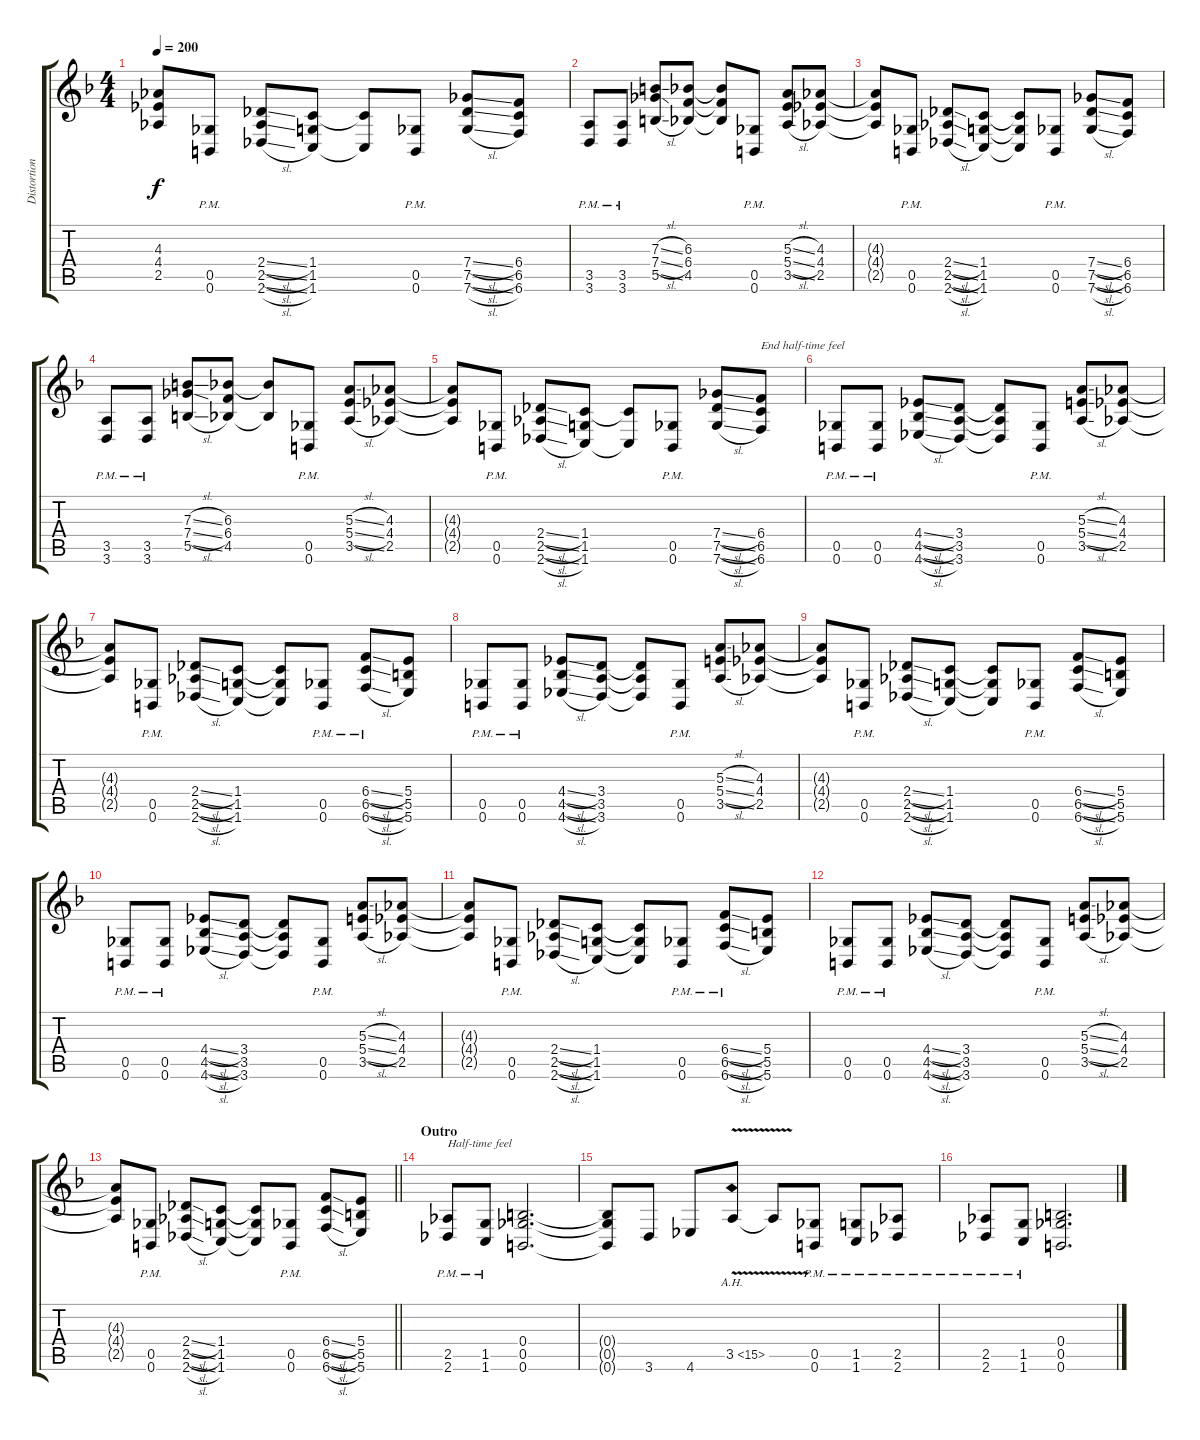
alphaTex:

\track ("Distortion guitar" "Distortion") {instrument distortionguitar}
\staff {score tabs}
\tuning (Db4 Ab3 E3 B2 Gb2 B1) {hide}
\ts (4 4)
\tempo 200
\clef g2
\ks f
(4.3{t} 4.4{t} 2.5{t}).8{dy f} (0.5{pm} 0.6{pm}).8 (2.4{sl} 2.5{sl} 2.6{sl}).8 (1.4 1.5 1.6).8 (1.4{t} 1.6{t}).8 (0.5{pm} 0.6{pm}).8 (7.4{sl} 7.5{sl} 7.6{sl}).8 (6.4 6.5 6.6).8 |
(3.5{pm} 3.6{pm}).8 (3.5{pm} 3.6{pm}).8 (7.3{sl} 7.4{sl} 5.5{sl}).8 (6.3 6.4 4.5).8 (6.3{t} 6.4{t} 4.5{t}).8 (0.5{pm} 0.6{pm}).8 (5.3{sl} 5.4{sl} 3.5{sl}).8 (4.3 4.4 2.5).8 |
(4.3{t} 4.4{t} 2.5{t}).8 (0.5{pm} 0.6{pm}).8 (2.4{sl} 2.5{sl} 2.6{sl}).8 (1.4 1.5 1.6).8 (1.4{t} 1.5{t} 1.6{t}).8 (0.5{pm} 0.6{pm}).8 (7.4{sl} 7.5{sl} 7.6{sl}).8 (6.4 6.5 6.6).8 |
(3.5{pm} 3.6{pm}).8 (3.5{pm} 3.6{pm}).8 (7.3{sl} 7.4{sl} 5.5{sl}).8 (6.3 6.4 4.5).8 (6.3{t} 4.5{t}).8 (0.5{pm} 0.6{pm}).8 (5.3{sl} 5.4{sl} 3.5{sl}).8 (4.3 4.4 2.5).8 |
(4.3{t} 4.4{t} 2.5{t}).8 (0.5{pm} 0.6{pm}).8 (2.4{sl} 2.5{sl} 2.6{sl}).8 (1.4 1.5 1.6).8 (1.4{t} 1.6{t}).8 (0.5{pm} 0.6{pm}).8 (7.4{sl} 7.5{sl} 7.6{sl}).8 (6.4 6.5 6.6).8{txt "End half-time feel"} |
(0.5{pm} 0.6{pm}).8 (0.5{pm} 0.6{pm}).8 (4.4{sl} 4.5{sl} 4.6{sl}).8 (3.4 3.5 3.6).8 (3.4{t} 3.5{t} 3.6{t}).8 (0.5{pm} 0.6{pm}).8 (5.3{sl} 5.4{sl} 3.5{sl}).8 (4.3 4.4 2.5).8 |
(4.3{t} 4.4{t} 2.5{t}).8 (0.5{pm} 0.6{pm}).8 (2.4{sl} 2.5{sl} 2.6{sl}).8 (1.4 1.5 1.6).8 (1.4{t} 1.5{t} 1.6{t}).8 (0.5{pm} 0.6{pm}).8 (6.4{sl pm} 6.5{sl pm} 6.6{sl pm}).8 (5.4 5.5 5.6).8 |
(0.5{pm} 0.6{pm}).8 (0.5{pm} 0.6{pm}).8 (4.4{sl} 4.5{sl} 4.6{sl}).8 (3.4 3.5 3.6).8 (3.4{t} 3.5{t} 3.6{t}).8 (0.5{pm} 0.6{pm}).8 (5.3{sl} 5.4{sl} 3.5{sl}).8 (4.3 4.4 2.5).8 |
(4.3{t} 4.4{t} 2.5{t}).8 (0.5{pm} 0.6{pm}).8 (2.4{sl} 2.5{sl} 2.6{sl}).8 (1.4 1.5 1.6).8 (1.4{t} 1.5{t} 1.6{t}).8 (0.5{pm} 0.6{pm}).8 (6.4{sl} 6.5{sl} 6.6{sl}).8 (5.4 5.5 5.6).8 |
(0.5{pm} 0.6{pm}).8 (0.5{pm} 0.6{pm}).8 (4.4{sl} 4.5{sl} 4.6{sl}).8 (3.4 3.5 3.6).8 (3.4{t} 3.5{t} 3.6{t}).8 (0.5{pm} 0.6{pm}).8 (5.3{sl} 5.4{sl} 3.5{sl}).8 (4.3 4.4 2.5).8 |
(4.3{t} 4.4{t} 2.5{t}).8 (0.5{pm} 0.6{pm}).8 (2.4{sl} 2.5{sl} 2.6{sl}).8 (1.4 1.5 1.6).8 (1.4{t} 1.5{t} 1.6{t}).8 (0.5{pm} 0.6{pm}).8 (6.4{sl pm} 6.5{sl pm} 6.6{sl pm}).8 (5.4 5.5 5.6).8 |
(0.5{pm} 0.6{pm}).8 (0.5{pm} 0.6{pm}).8 (4.4{sl} 4.5{sl} 4.6{sl}).8 (3.4 3.5 3.6).8 (3.4{t} 3.5{t} 3.6{t}).8 (0.5{pm} 0.6{pm}).8 (5.3{sl} 5.4{sl} 3.5{sl}).8 (4.3 4.4 2.5).8 |
\barLineRight lightlight
(4.3{t} 4.4{t} 2.5{t}).8 (0.5{pm} 0.6{pm}).8 (2.4{sl} 2.5{sl} 2.6{sl}).8 (1.4 1.5 1.6).8 (1.4{t} 1.5{t} 1.6{t}).8 (0.5{pm} 0.6{pm}).8 (6.4{sl} 6.5{sl} 6.6{sl}).8 (5.4 5.5 5.6).8 |
\section ("" "Outro")
(2.5{pm} 2.6{pm}).8{txt "Half-time feel"} (1.5{pm} 1.6{pm}).8 (0.4 0.5 0.6).2{d} |
(0.4{t} 0.5{t} 0.6{t}).8 3.6.8 4.6.8 3.5{ah 12 v}.8 3.5{t}.8 (0.5{pm} 0.6{pm}).8 (1.5{pm} 1.6{pm}).8 (2.5{pm} 2.6{pm}).8 |
(2.5{pm} 2.6{pm}).8 (1.5{pm} 1.6{pm}).8 (0.4 0.5 0.6).2{d}
